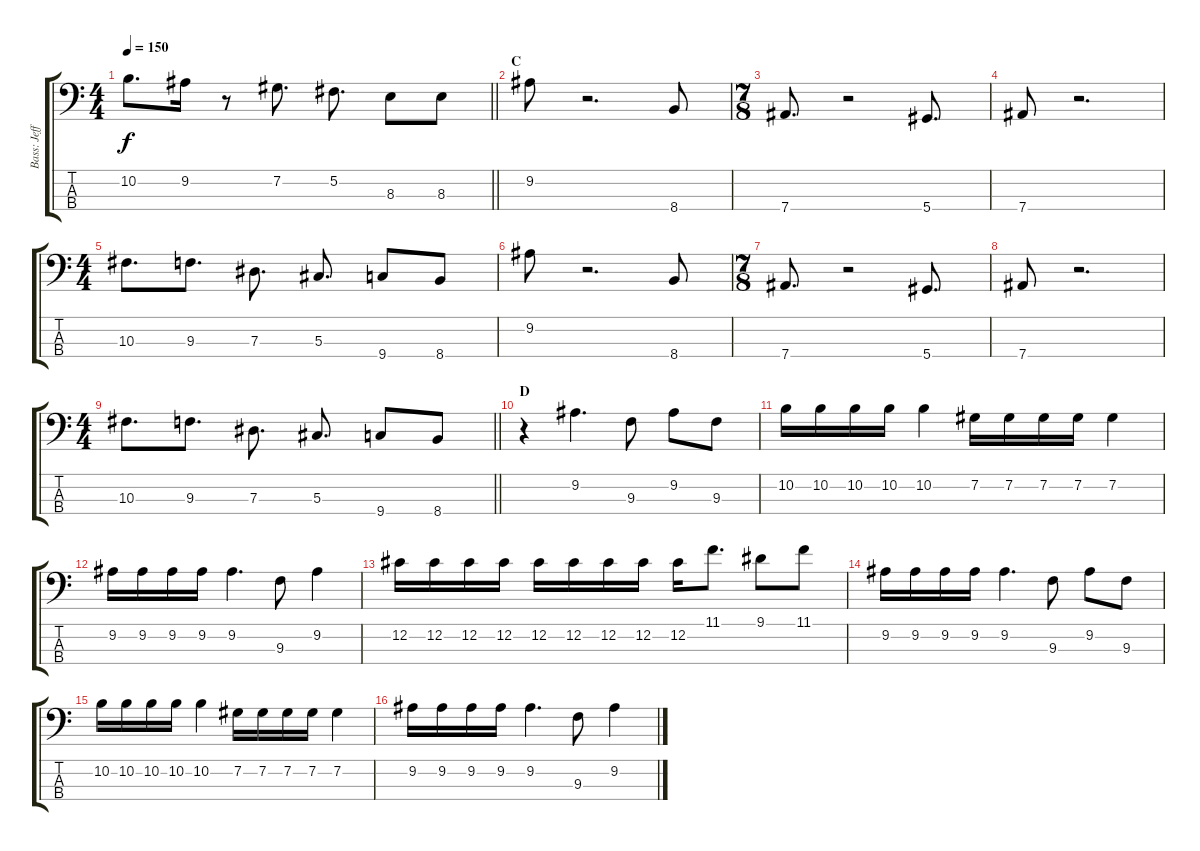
\track ("Bass: Jeff" "Bass: Jeff") {instrument electricbassfinger}
\staff {score tabs}
\tuning (Gb2 Db2 Ab1 Eb1) {hide}
\ts (4 4)
\tempo 150
\clef f4
\barLineRight lightlight
\ks c
10.2.8{d dy f} 9.2.16 r.8 7.2.8{d} 5.2.8{d} 8.3.8 8.3.8 |
\section ("" "C")
9.2.8 r.2{d} 8.4.8 |
\ts (7 8)
7.4.8{d} r.2 5.4.8{d} |
7.4.8 r.2{d} |
\ts (4 4)
10.3.8{d} 9.3.8{d} 7.3.8{d} 5.3.8{d} 9.4.8 8.4.8 |
9.2.8 r.2{d} 8.4.8 |
\ts (7 8)
7.4.8{d} r.2 5.4.8{d} |
7.4.8 r.2{d} |
\ts (4 4)
\barLineRight lightlight
10.3.8{d} 9.3.8{d} 7.3.8{d} 5.3.8{d} 9.4.8 8.4.8 |
\section ("" "D")
r.4 9.2.4{d} 9.3.8 9.2.8 9.3.8 |
10.2.16 10.2.16 10.2.16 10.2.16 10.2.4 7.2.16 7.2.16 7.2.16 7.2.16 7.2.4 |
9.2.16 9.2.16 9.2.16 9.2.16 9.2.4{d} 9.3.8 9.2.4 |
12.2.16 12.2.16 12.2.16 12.2.16 12.2.16 12.2.16 12.2.16 12.2.16 12.2.16 11.1.8{d} 9.1.8 11.1.8 |
9.2.16 9.2.16 9.2.16 9.2.16 9.2.4{d} 9.3.8 9.2.8 9.3.8 |
10.2.16 10.2.16 10.2.16 10.2.16 10.2.4 7.2.16 7.2.16 7.2.16 7.2.16 7.2.4 |
9.2.16 9.2.16 9.2.16 9.2.16 9.2.4{d} 9.3.8 9.2.4
